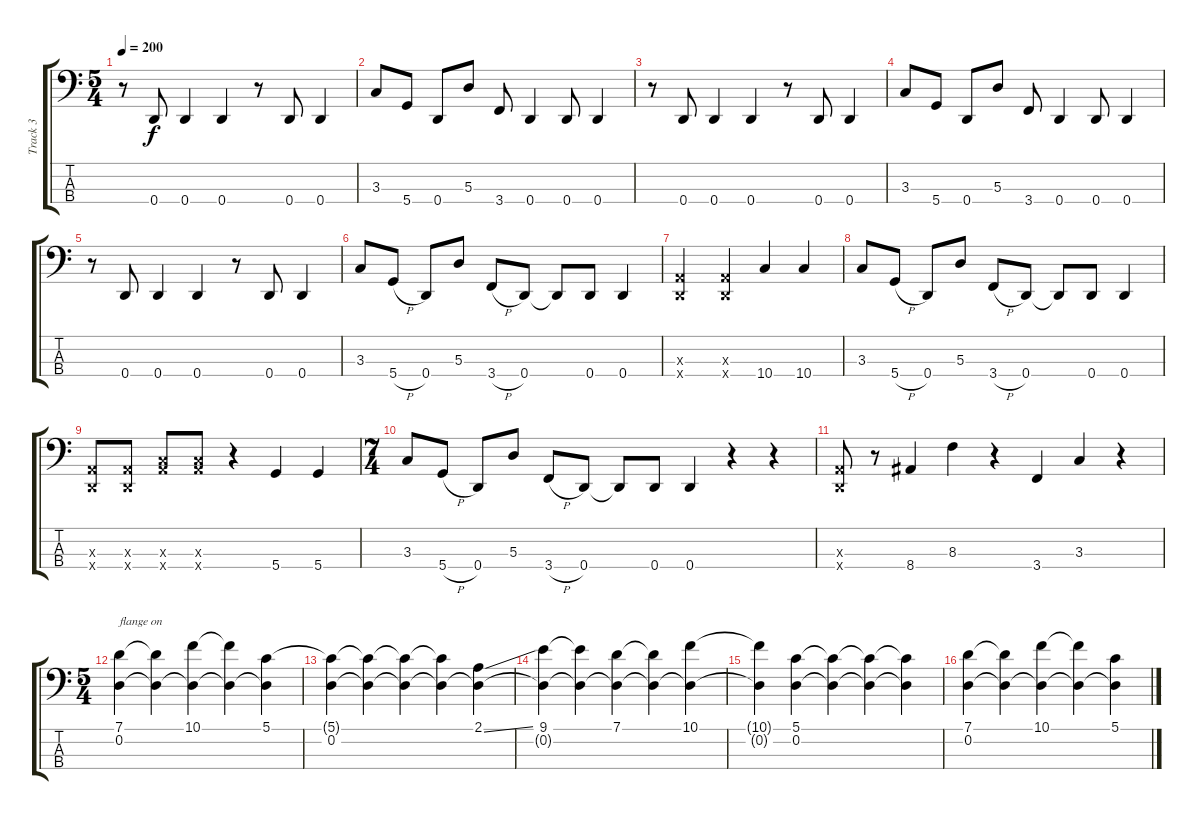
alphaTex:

\track ("Track 3" "Track 3") {instrument electricbasspick}
\staff {score tabs}
\tuning (G2 D2 A1 D1) {hide}
\ts (5 4)
\tempo 200
\clef f4
\ks c
r.8{dy f} 0.4.8 0.4.4 0.4.4 r.8 0.4.8 0.4.4 |
3.3.8 5.4.8 0.4.8 5.3.8 3.4.8 0.4.4 0.4.8 0.4.4 |
r.8 0.4.8 0.4.4 0.4.4 r.8 0.4.8 0.4.4 |
3.3.8 5.4.8 0.4.8 5.3.8 3.4.8 0.4.4 0.4.8 0.4.4 |
r.8 0.4.8 0.4.4 0.4.4 r.8 0.4.8 0.4.4 |
3.3.8 5.4{h}.8 0.4.8 5.3.8 3.4{h}.8 0.4.8 0.4{t}.8 0.4.8 0.4.4 |
(0.3{x} 0.4{x}).2 (0.3{x} 0.4{x}).4 10.4.4 10.4.4 |
3.3.8 5.4{h}.8 0.4.8 5.3.8 3.4{h}.8 0.4.8 0.4{t}.8 0.4.8 0.4.4 |
(0.3{x} 0.4{x}).8 (0.3{x} 0.4{x}).8 (0.3{x} 10.4{x}).8 (0.3{x} 10.4{x}).8 r.4 5.4.4 5.4.4 |
\ts (7 4)
3.3.8 5.4{h}.8 0.4.8 5.3.8 3.4{h}.8 0.4.8 0.4{t}.8 0.4.8 0.4.4 r.4 r.4 |
(0.3{x} 0.4{x}).8 r.8 8.4.4 8.3.4 r.4 3.4.4 3.3.4 r.4 |
\ts (5 4)
(7.1 0.2).4{txt "flange on"} (7.1{t} 0.2{t}).4 (10.1 0.2{t}).4 (10.1{t} 0.2{t}).4 (5.1 0.2{t}).4 |
(5.1{t} 0.2).4 (5.1{t} 0.2{t}).4 (5.1{t} 0.2{t}).4 (5.1{t} 0.2{t}).4 (2.1{ss} 0.2{t}).4 |
(9.1 0.2{t}).4 (9.1{t} 0.2{t}).4 (7.1 0.2{t}).4 (7.1{t} 0.2{t}).4 (10.1 0.2{t}).4 |
(10.1{t} 0.2{t}).4 (5.1 0.2).4 (5.1{t} 0.2{t}).4 (5.1{t} 0.2{t}).4 (5.1{t} 0.2{t}).4 |
(7.1 0.2).4 (7.1{t} 0.2{t}).4 (10.1 0.2{t}).4 (10.1{t} 0.2{t}).4 (5.1 0.2{t}).4
